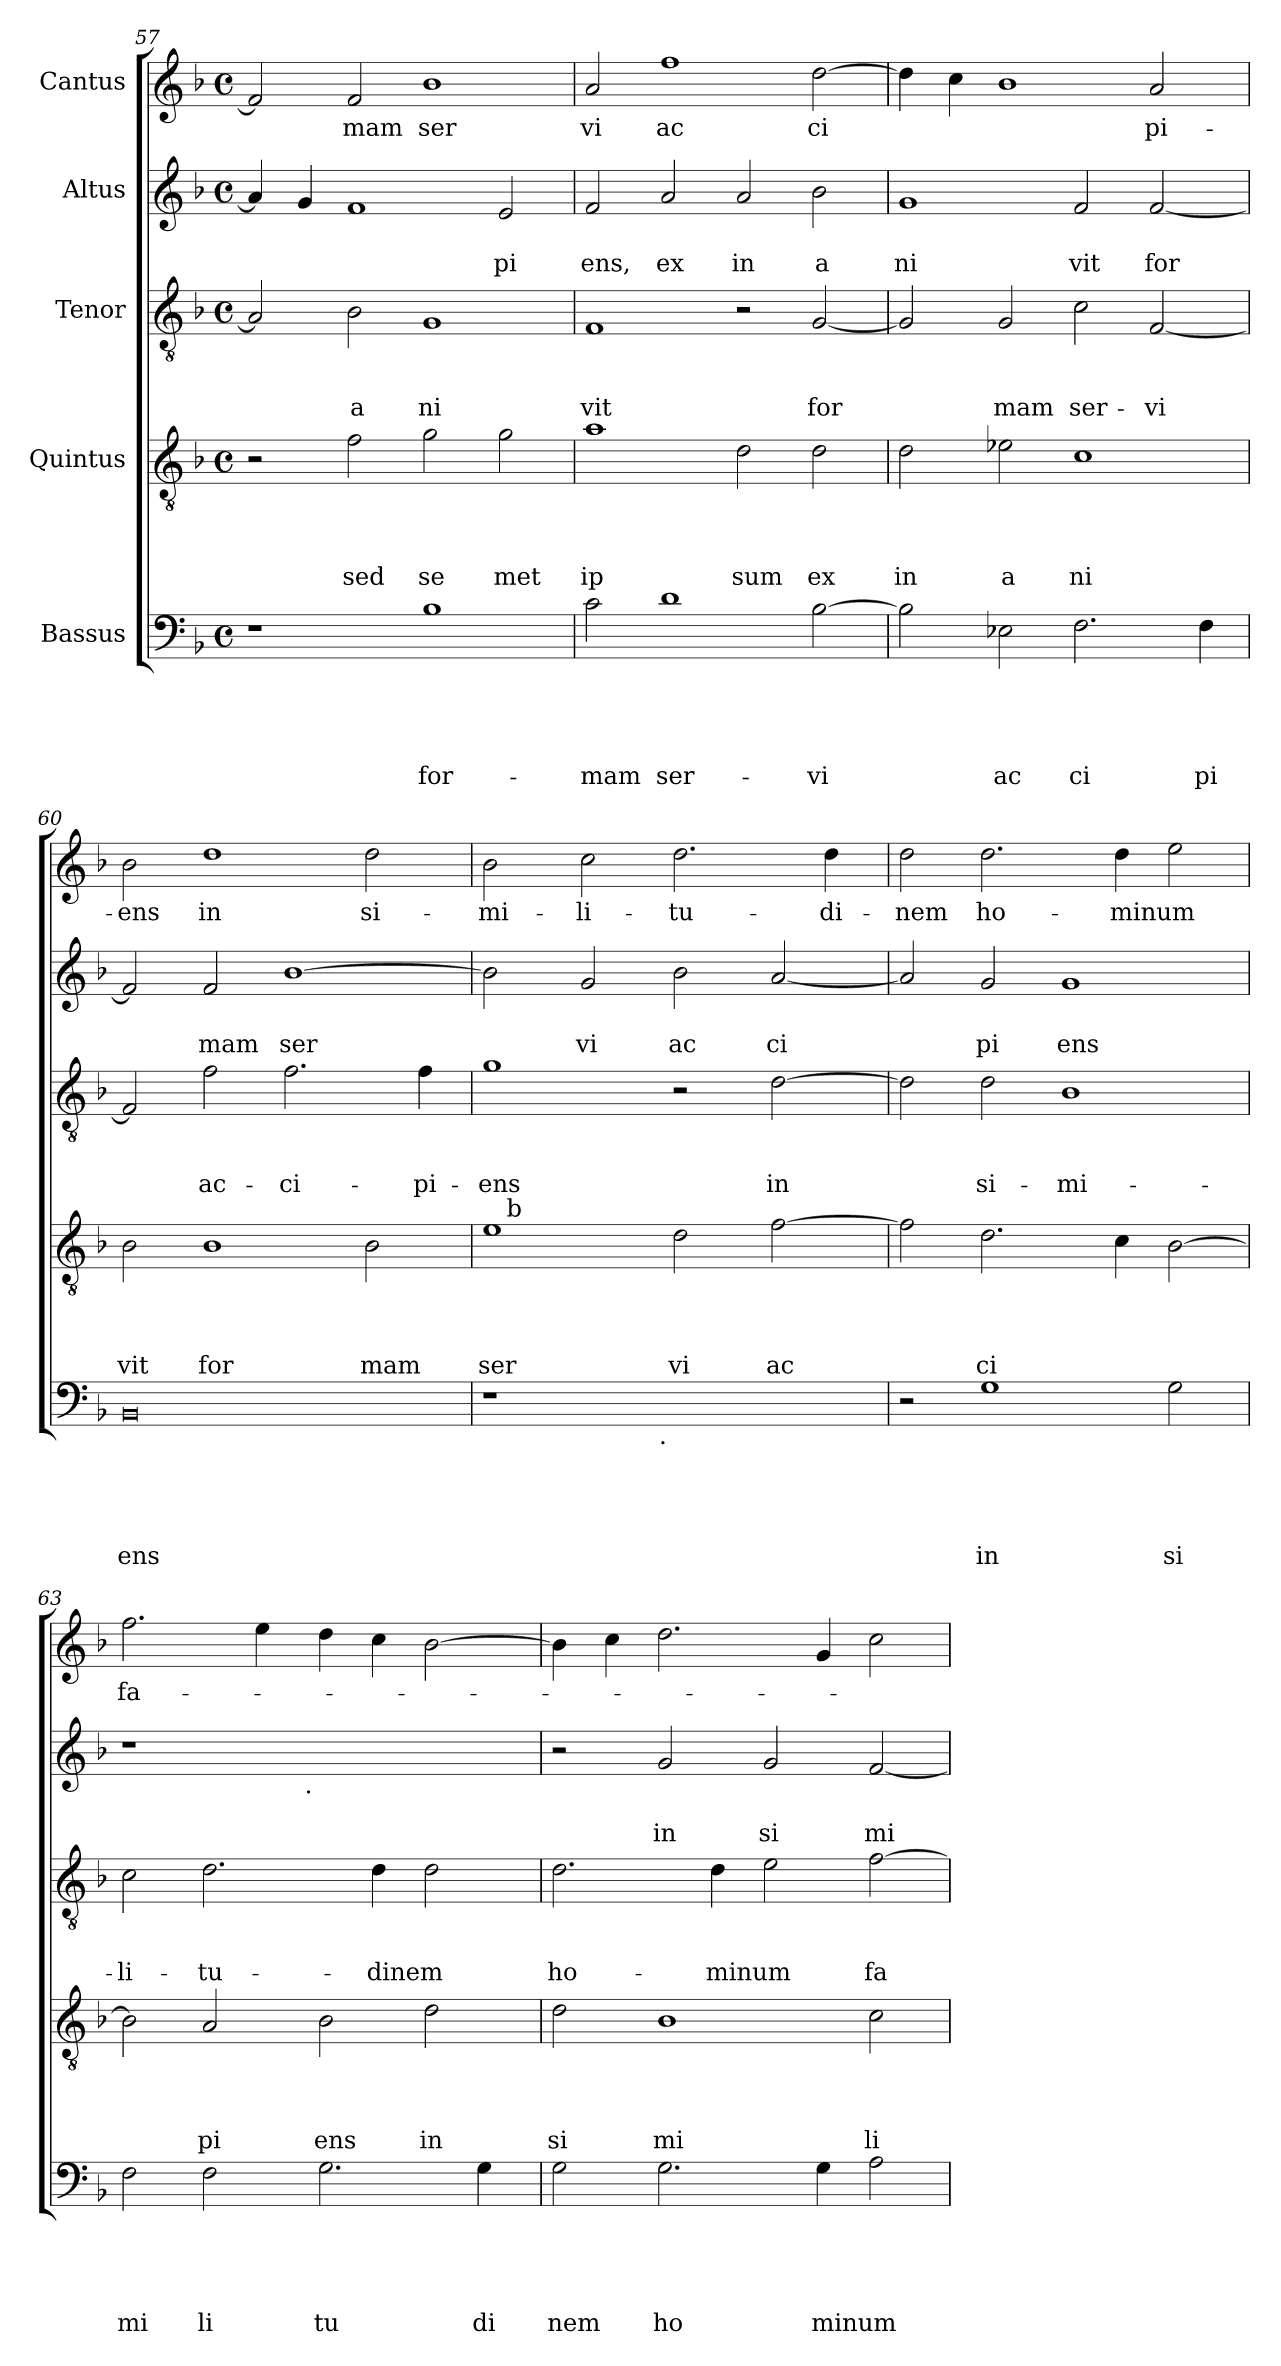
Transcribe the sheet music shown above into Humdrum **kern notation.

**kern	**text	**text	**text	**text	**text	**kern	**text	**text	**text	**text	**kern	**text	**text	**text	**kern	**text	**text	**kern	**text
*part5	*part5	*part5	*part5	*part5	*part5	*part4	*part4	*part4	*part4	*part4	*part3	*part3	*part3	*part3	*part2	*part2	*part2	*part1	*part1
*staff5	*staff5	*staff5	*staff5	*staff5	*staff5	*staff4	*staff4	*staff4	*staff4	*staff4	*staff3	*staff3	*staff3	*staff3	*staff2	*staff2	*staff2	*staff1	*staff1
*I"Bassus	*	*	*	*	*	*I"Quintus	*	*	*	*	*I"Tenor	*	*	*	*I"Altus	*	*	*I"Cantus	*
*clefF4	*	*	*	*	*	*clefGv2	*	*	*	*	*clefGv2	*	*	*	*clefG2	*	*	*clefG2	*
*k[b-]	*	*	*	*	*	*k[b-]	*	*	*	*	*k[b-]	*	*	*	*k[b-]	*	*	*k[b-]	*
*F:	*	*	*	*	*	*F:	*	*	*	*	*F:	*	*	*	*F:	*	*	*F:	*
*M4/4	*	*	*	*	*	*M4/4	*	*	*	*	*M4/4	*	*	*	*M4/4	*	*	*M4/4	*
*met(c)	*	*	*	*	*	*met(c)	*	*	*	*	*met(c)	*	*	*	*met(c)	*	*	*met(c)	*
=57	=57	=57	=57	=57	=57	=57	=57	=57	=57	=57	=57	=57	=57	=57	=57	=57	=57	=57	=57
1r	.	.	.	.	.	2r	.	.	.	.	2A/]	.	.	.	4a/]	.	.	2f/]	.
.	.	.	.	.	.	.	.	.	.	.	.	.	.	.	4g/	.	.	.	.
!	!	!	!	!	!	!	!	!	!	!LO:LY:b	!	!	!	!LO:LY:b	!	!	!	!	!LO:LY:b
.	.	.	.	.	.	2f\	.	.	.	sed	2B-\	.	.	a	1f	.	.	2f/	mam
!	!	!	!	!	!LO:LY:b	!	!	!	!	!LO:LY:b	!	!	!	!LO:LY:b	!	!	!	!	!LO:LY:b
1B-	.	.	.	.	for-	2g\	.	.	.	se	1G	.	.	ni	.	.	.	1b-	ser
!	!	!	!	!	!	!	!	!	!	!LO:LY:b	!	!	!	!	!	!	!LO:LY:b	!	!
.	.	.	.	.	.	2g\	.	.	.	met	.	.	.	.	2e/	.	pi	.	.
=58	=58	=58	=58	=58	=58	=58	=58	=58	=58	=58	=58	=58	=58	=58	=58	=58	=58	=58	=58
!	!	!	!	!	!LO:LY:b	!	!	!	!	!LO:LY:b	!	!	!	!LO:LY:b	!	!	!LO:LY:b	!	!LO:LY:b
2c\	.	.	.	.	-mam	1a	.	.	.	ip	1F	.	.	vit	2f/	.	ens,	2a/	vi
!	!	!	!	!	!LO:LY:b	!	!	!	!	!	!	!	!	!	!	!	!LO:LY:b	!	!LO:LY:b
1d	.	.	.	.	ser-	.	.	.	.	.	.	.	.	.	2a/	.	ex	1ff	ac
!	!	!	!	!	!	!	!	!	!	!LO:LY:b	!	!	!	!	!	!	!LO:LY:b	!	!
.	.	.	.	.	.	2d\	.	.	.	sum	2r	.	.	.	2a/	.	in	.	.
!	!	!	!	!	!LO:LY:b	!	!	!	!	!LO:LY:b	!	!	!	!LO:LY:b	!	!	!LO:LY:b	!	!LO:LY:b
[>2B-\	.	.	.	.	-vi	2d\	.	.	.	ex	[>2G/	.	.	for	2b-\	.	a	[>2dd\	ci
!!LO:PB:g=z
=59	=59	=59	=59	=59	=59	=59	=59	=59	=59	=59	=59	=59	=59	=59	=59	=59	=59	=59	=59
!	!	!	!	!	!	!	!	!	!	!LO:LY:b	!	!	!	!	!	!	!LO:LY:b	!	!
2B-\]	.	.	.	.	.	2d\	.	.	.	in	2G/]	.	.	.	1g	.	ni	4dd\]	.
.	.	.	.	.	.	.	.	.	.	.	.	.	.	.	.	.	.	4cc\	.
!	!	!	!	!	!LO:LY:b	!	!	!	!	!LO:LY:b	!	!	!	!LO:LY:b	!	!	!	!	!
2E-X\	.	.	.	.	ac	2e-X\	.	.	.	a	2G/	.	.	mam	.	.	.	1b-	.
!	!	!	!	!	!LO:LY:b	!	!	!	!	!LO:LY:b	!	!	!	!LO:LY:b	!	!	!LO:LY:b	!	!
2.F\	.	.	.	.	ci	1c	.	.	.	ni	2c\	.	.	ser-	2f/	.	vit	.	.
!	!	!	!	!	!	!	!	!	!	!	!	!	!	!LO:LY:b	!	!	!LO:LY:b	!	!LO:LY:b
.	.	.	.	.	.	.	.	.	.	.	[<2F/	.	.	-vi	[<2f/	.	for	2a/	pi-
!	!	!	!	!	!LO:LY:b	!	!	!	!	!	!	!	!	!	!	!	!	!	!
4F\	.	.	.	.	pi	.	.	.	.	.	.	.	.	.	.	.	.	.	.
=60	=60	=60	=60	=60	=60	=60	=60	=60	=60	=60	=60	=60	=60	=60	=60	=60	=60	=60	=60
!	!	!	!	!	!LO:LY:b	!	!	!	!	!LO:LY:b	!	!	!	!	!	!	!	!	!LO:LY:b
0BB-	.	.	.	.	ens	2B-\	.	.	.	vit	2F/]	.	.	.	2f/]	.	.	2b-\	-ens
!	!	!	!	!	!	!	!	!	!	!LO:LY:b	!	!	!	!LO:LY:b	!	!	!LO:LY:b	!	!LO:LY:b
.	.	.	.	.	.	1B-	.	.	.	for	2f\	.	.	ac-	2f/	.	mam	1dd	in
!	!	!	!	!	!	!	!	!	!	!	!	!	!	!LO:LY:b	!	!	!LO:LY:b	!	!
.	.	.	.	.	.	.	.	.	.	.	2.f\	.	.	-ci-	[>1b-	.	ser	.	.
!	!	!	!	!	!	!	!	!	!	!LO:LY:b	!	!	!	!	!	!	!	!	!LO:LY:b
.	.	.	.	.	.	2B-\	.	.	.	mam	.	.	.	.	.	.	.	2dd\	si-
!	!	!	!	!	!	!	!	!	!	!	!	!	!	!LO:LY:b	!	!	!	!	!
.	.	.	.	.	.	.	.	.	.	.	4f\	.	.	-pi-	.	.	.	.	.
=61	=61	=61	=61	=61	=61	=61	=61	=61	=61	=61	=61	=61	=61	=61	=61	=61	=61	=61	=61
!	!	!	!	!	!	!	!	!	!	!LO:LY:b	!	!	!	!LO:LY:b	!	!	!	!	!LO:LY:b
*^	*	*	*	*	*	*^	*	*	*	*	*	*	*	*	*	*	*	*	*
1r	2ryy	.	.	.	.	.	1e	16ryy	.	.	.	ser	1g	.	.	-ens	2b-\]	.	.	2b-\	-mi-
!	!	!	!	!	!	!	!	!LO:TX:a:t=b	!	!	!	!	!	!	!	!	!	!	!	!	!
.	.	.	.	.	.	.	.	1ryy	.	.	.	.	.	.	.	.	.	.	.	.	.
!	!	!	!	!	!	!	!	!	!	!	!	!	!	!	!	!	!	!	!LO:LY:b	!	!LO:LY:b
.	4...ryy	.	.	.	.	.	.	.	.	.	.	.	.	.	.	.	2g/	.	vi	2cc\	-li-
!	!LO:TX:b:t=.	!	!	!	!	!	!	!	!	!	!	!	!	!	!	!	!	!	!	!	!
.	1ryy	.	.	.	.	.	.	.	.	.	.	.	.	.	.	.	.	.	.	.	.
!	!	!	!	!	!	!	!	!	!	!	!	!LO:LY:b	!	!	!	!	!	!	!LO:LY:b	!	!LO:LY:b
1ryy	.	.	.	.	.	.	2d\	.	.	.	.	vi	2r	.	.	.	2b-\	.	ac	2.dd\	-tu-
.	.	.	.	.	.	.	.	2...ryy	.	.	.	.	.	.	.	.	.	.	.	.	.
!	!	!	!	!	!	!	!	!	!	!	!	!LO:LY:b	!	!	!	!LO:LY:b	!	!	!LO:LY:b	!	!
.	.	.	.	.	.	.	[>2f\	.	.	.	.	ac	[>2d\	.	.	in	[<2a/	.	ci	.	.
!	!	!	!	!	!	!	!	!	!	!	!	!	!	!	!	!	!	!	!	!	!LO:LY:b
.	.	.	.	.	.	.	.	.	.	.	.	.	.	.	.	.	.	.	.	4dd\	-di-
.	32ryy	.	.	.	.	.	.	.	.	.	.	.	.	.	.	.	.	.	.	.	.
=62	=62	=62	=62	=62	=62	=62	=62	=62	=62	=62	=62	=62	=62	=62	=62	=62	=62	=62	=62	=62	=62
!	!	!	!	!	!	!	!	!	!	!	!	!	!	!	!	!	!	!	!	!	!LO:LY:b
*v	*v	*	*	*	*	*	*	*	*	*	*	*	*	*	*	*	*	*	*	*	*
*	*	*	*	*	*	*v	*v	*	*	*	*	*	*	*	*	*	*	*	*	*
2r	.	.	.	.	.	2f\]	.	.	.	.	2d\]	.	.	.	2a/]	.	.	2dd\	-nem
!	!	!	!	!	!LO:LY:b	!	!	!	!	!LO:LY:b	!	!	!	!LO:LY:b	!	!	!LO:LY:b	!	!LO:LY:b
1G	.	.	.	.	in	2.d\	.	.	.	ci	2d\	.	.	si-	2g/	.	pi	2.dd\	ho-
!	!	!	!	!	!	!	!	!	!	!	!	!	!	!LO:LY:b	!	!	!LO:LY:b	!	!
.	.	.	.	.	.	.	.	.	.	.	1B-	.	.	-mi-	1g	.	ens	.	.
!	!	!	!	!	!	!	!	!	!	!	!	!	!	!	!	!	!	!	!LO:LY:b
.	.	.	.	.	.	4c\	.	.	.	.	.	.	.	.	.	.	.	4dd\	-minum
!	!	!	!	!	!LO:LY:b	!	!	!	!	!	!	!	!	!	!	!	!	!	!
2G\	.	.	.	.	si	[>2B-\	.	.	.	.	.	.	.	.	.	.	.	2ee\	.
=63	=63	=63	=63	=63	=63	=63	=63	=63	=63	=63	=63	=63	=63	=63	=63	=63	=63	=63	=63
!	!	!	!	!	!LO:LY:b	!	!	!	!	!	!	!	!	!LO:LY:b	!	!	!	!	!LO:LY:b
*	*	*	*	*	*	*	*	*	*	*	*	*	*	*	*^	*	*	*	*
2F\	.	.	.	.	mi	2B-\]	.	.	.	.	2c\	.	.	-li-	1r	2ryy	.	.	2.ff\	fa-
!	!	!	!	!	!LO:LY:b	!	!	!	!	!LO:LY:b	!	!	!	!LO:LY:b	!	!	!	!	!	!
2F\	.	.	.	.	li	2A/	.	.	.	pi	2.d\	.	.	-tu-	.	4...ryy	.	.	.	.
.	.	.	.	.	.	.	.	.	.	.	.	.	.	.	.	.	.	.	4ee\	.
!	!	!	!	!	!	!	!	!	!	!	!	!	!	!	!	!LO:TX:b:t=.	!	!	!	!
.	.	.	.	.	.	.	.	.	.	.	.	.	.	.	.	1ryy	.	.	.	.
!	!	!	!	!	!LO:LY:b	!	!	!	!	!LO:LY:b	!	!	!	!	!	!	!	!	!	!
2.G\	.	.	.	.	tu	2B-\	.	.	.	ens	.	.	.	.	1ryy	.	.	.	4dd\	.
!	!	!	!	!	!	!	!	!	!	!	!	!	!	!LO:LY:b	!	!	!	!	!	!
.	.	.	.	.	.	.	.	.	.	.	4d\	.	.	-dinem	.	.	.	.	4cc\	.
!	!	!	!	!	!	!	!	!	!	!LO:LY:b	!	!	!	!	!	!	!	!	!	!
.	.	.	.	.	.	2d\	.	.	.	in	2d\	.	.	.	.	.	.	.	[>2b-\	.
!	!	!	!	!	!LO:LY:b	!	!	!	!	!	!	!	!	!	!	!	!	!	!	!
4G\	.	.	.	.	di	.	.	.	.	.	.	.	.	.	.	.	.	.	.	.
.	.	.	.	.	.	.	.	.	.	.	.	.	.	.	.	32ryy	.	.	.	.
=64	=64	=64	=64	=64	=64	=64	=64	=64	=64	=64	=64	=64	=64	=64	=64	=64	=64	=64	=64	=64
!	!	!	!	!	!LO:LY:b	!	!	!	!	!LO:LY:b	!	!	!	!LO:LY:b	!	!	!	!	!	!
*	*	*	*	*	*	*	*	*	*	*	*	*	*	*	*v	*v	*	*	*	*
2G\	.	.	.	.	nem	2d\	.	.	.	si	2.d\	.	.	ho-	2r	.	.	4b-\]	.
.	.	.	.	.	.	.	.	.	.	.	.	.	.	.	.	.	.	4cc\	.
!	!	!	!	!	!LO:LY:b	!	!	!	!	!LO:LY:b	!	!	!	!	!	!	!LO:LY:b	!	!
2.G\	.	.	.	.	ho	1B-	.	.	.	mi	.	.	.	.	2g/	.	in	2.dd\	.
!	!	!	!	!	!	!	!	!	!	!	!	!	!	!LO:LY:b	!	!	!	!	!
.	.	.	.	.	.	.	.	.	.	.	4d\	.	.	-minum	.	.	.	.	.
!	!	!	!	!	!	!	!	!	!	!	!	!	!	!	!	!	!LO:LY:b	!	!
.	.	.	.	.	.	.	.	.	.	.	2e\	.	.	.	2g/	.	si	.	.
!	!	!	!	!	!LO:LY:b	!	!	!	!	!	!	!	!	!	!	!	!	!	!
4G\	.	.	.	.	minum	.	.	.	.	.	.	.	.	.	.	.	.	4g/	.
!	!	!	!	!	!	!	!	!	!	!LO:LY:b	!	!	!	!LO:LY:b	!	!	!LO:LY:b	!	!
2A\	.	.	.	.	.	2c\	.	.	.	li	[<2f\	.	.	fa-	[<2f/	.	mi	2cc\	.
=	=	=	=	=	=	=	=	=	=	=	=	=	=	=	=	=	=	=	=
*-	*-	*-	*-	*-	*-	*-	*-	*-	*-	*-	*-	*-	*-	*-	*-	*-	*-	*-	*-
